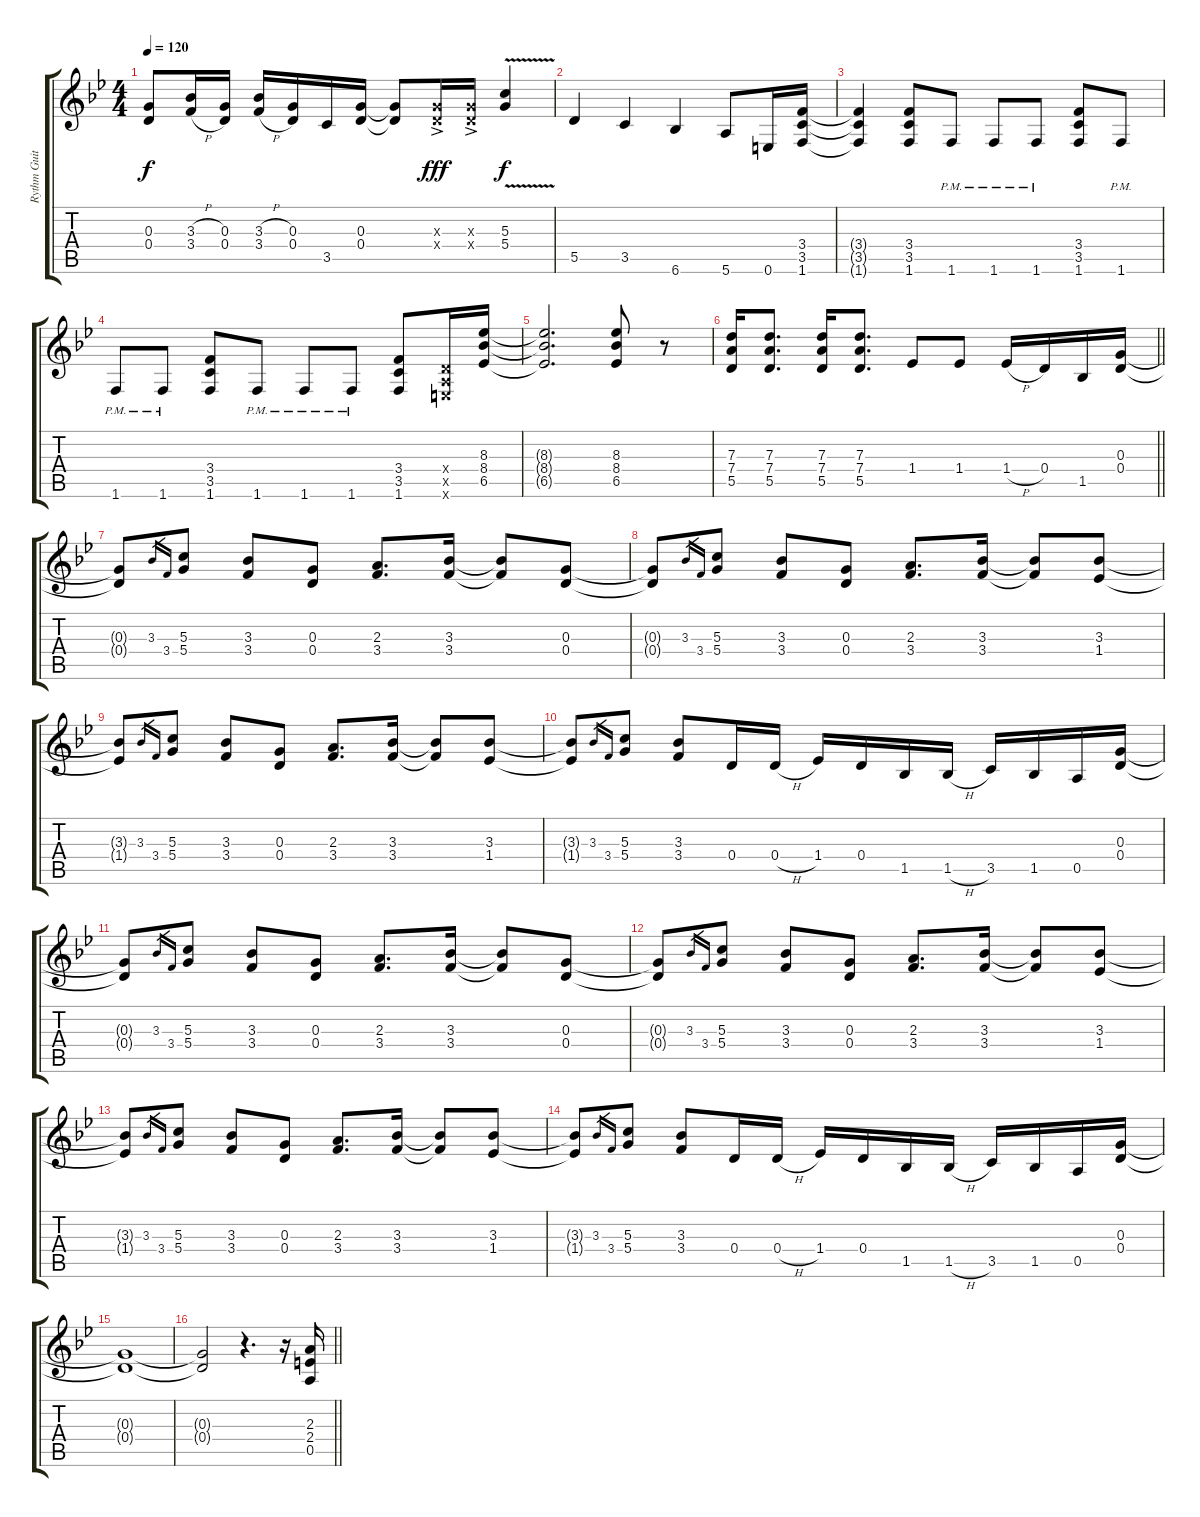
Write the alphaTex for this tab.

\track ("Rythm Guitar" "Rythm Guit") {instrument distortionguitar}
\staff {score tabs}
\tuning (E4 B3 G3 D3 A2 E2) {hide}
\ts (4 4)
\tempo 120
\clef g2
\ks gminor
(0.3 0.4).8{dy f volume 13} (3.3{h} 3.4{h}).16 (0.3 0.4).16 (3.3{h} 3.4{h}).16 (0.3 0.4).16 3.5.16 (0.3 0.4).16 (0.3{t} 0.4{t}).8 (0.3{ac x} 0.4{ac x}).16{dy fff} (0.3{ac x} 0.4{ac x}).16 (5.3{v} 5.4{v}).4{dy f} |
5.5.4 3.5.4 6.6.4 5.6.8 0.6.16 (3.4 3.5 1.6).16 |
(3.4{t} 3.5{t} 1.6{t}).4 (3.4 3.5 1.6).8 1.6{pm}.8 1.6{pm}.8 1.6{pm}.8 (3.4 3.5 1.6).8 1.6{pm}.8 |
1.6{pm}.8 1.6{pm}.8 (3.4 3.5 1.6).8 1.6{pm}.8 1.6{pm}.8 1.6{pm}.8 (3.4 3.5 1.6).8 (0.4{x} 0.5{x} 0.6{x}).16 (8.3 8.4 6.5).16 |
(8.3{t} 8.4{t} 6.5{t}).2{d volume 16} (8.3 8.4 6.5).8 r.8 |
\barLineRight lightlight
(7.3 7.4 5.5).16{volume 14} (7.3 7.4 5.5).8{d} (7.3 7.4 5.5).16 (7.3 7.4 5.5).8{d} 1.4.8 1.4.8 1.4{h}.16 0.4.16 1.5.16 (0.3 0.4).16 |
(0.3{t} 0.4{t}).8 3.3.16{gr} 3.4.16{gr} (5.3 5.4).8 (3.3 3.4).8 (0.3 0.4).8 (2.3 3.4).8{d} (3.3 3.4).16 (3.3{t} 3.4{t}).8 (0.3 0.4).8 |
(0.3{t} 0.4{t}).8 3.3.16{gr} 3.4.16{gr} (5.3 5.4).8 (3.3 3.4).8 (0.3 0.4).8 (2.3 3.4).8{d} (3.3 3.4).16 (3.3{t} 3.4{t}).8 (3.3 1.4).8 |
(3.3{t} 1.4{t}).8 3.3.16{gr} 3.4.16{gr} (5.3 5.4).8 (3.3 3.4).8 (0.3 0.4).8 (2.3 3.4).8{d} (3.3 3.4).16 (3.3{t} 3.4{t}).8 (3.3 1.4).8 |
(3.3{t} 1.4{t}).8 3.3.16{gr} 3.4.16{gr} (5.3 5.4).8 (3.3 3.4).8 0.4.16 0.4{h}.16 1.4.16 0.4.16 1.5.16 1.5{h}.16 3.5.16 1.5.16 0.5.16 (0.3 0.4).16 |
(0.3{t} 0.4{t}).8 3.3.16{gr} 3.4.16{gr} (5.3 5.4).8 (3.3 3.4).8 (0.3 0.4).8 (2.3 3.4).8{d} (3.3 3.4).16 (3.3{t} 3.4{t}).8 (0.3 0.4).8 |
(0.3{t} 0.4{t}).8 3.3.16{gr} 3.4.16{gr} (5.3 5.4).8 (3.3 3.4).8 (0.3 0.4).8 (2.3 3.4).8{d} (3.3 3.4).16 (3.3{t} 3.4{t}).8 (3.3 1.4).8 |
(3.3{t} 1.4{t}).8 3.3.16{gr} 3.4.16{gr} (5.3 5.4).8 (3.3 3.4).8 (0.3 0.4).8 (2.3 3.4).8{d} (3.3 3.4).16 (3.3{t} 3.4{t}).8 (3.3 1.4).8 |
(3.3{t} 1.4{t}).8 3.3.16{gr} 3.4.16{gr} (5.3 5.4).8 (3.3 3.4).8 0.4.16 0.4{h}.16 1.4.16 0.4.16 1.5.16 1.5{h}.16 3.5.16 1.5.16 0.5.16 (0.3 0.4).16 |
(0.3{t} 0.4{t}).1 |
\barLineRight lightlight
(0.3{t} 0.4{t}).2 r.4{d} r.16 (2.3 2.4 0.5).16
